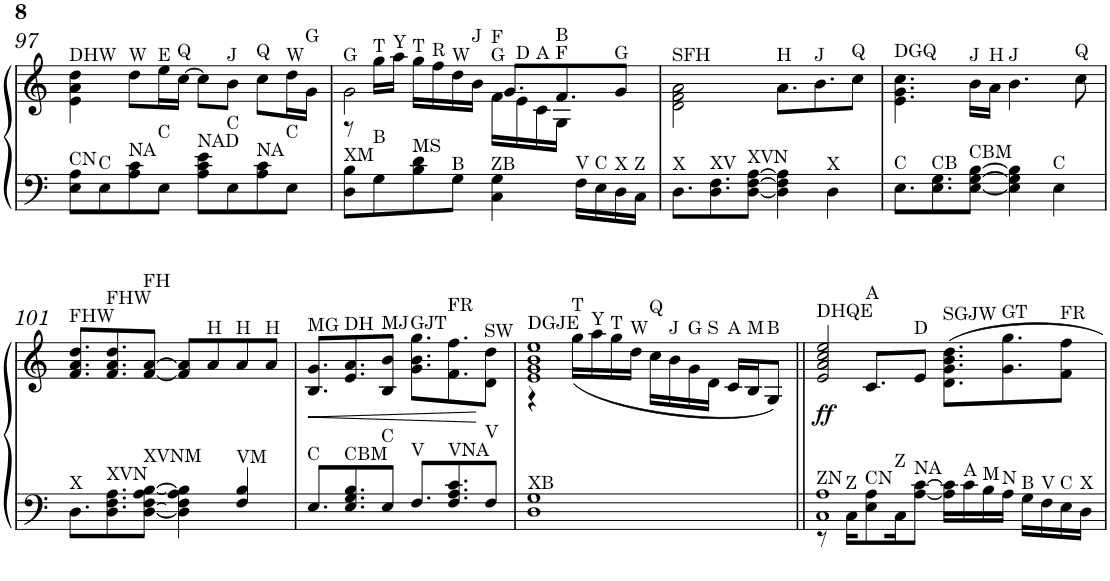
**kern	**kern	**dynam
*part1	*part1	*part1
*staff2	*staff1	*staff1/2
*I"Klavier	*	*
*I'Klav.	*	*
!!LO:PB:g=z
*clefF4	*clefG2	*
*k[]	*k[]	*
*a:	*a:	*
*M4/4	*M4/4	*
=97	=97	=97
!	!LO:TX:a:t=DHW	!
!LO:TX:a:t=CN	!	!
8E\ 8A\L	4e\ 4a\ 4dd\	.
!LO:TX:a:t=C	!	!
8E\	.	.
!	!LO:TX:a:t=W	!
!LO:TX:a:t=NA	!	!
8A\ 8c\	8dd\L	.
!	!LO:TX:a:t=E	!
!LO:TX:a:t=C	!	!
8E\J	16ee\L	.
!	!LO:TX:a:t=Q	!
.	[>16cc\JJ	.
!LO:TX:a:t=NAD	!	!
8A\ 8c\ 8e\L	8cc\L]	.
!	!LO:TX:a:t=J	!
!LO:TX:a:t=C	!	!
8E\	8b\J	.
!	!LO:TX:a:t=Q	!
!LO:TX:a:t=NA	!	!
8A\ 8c\	8cc\L	.
!	!LO:TX:a:t=W	!
!LO:TX:a:t=C	!	!
8E\J	16dd\L	.
!	!LO:TX:a:t=G	!
.	16g\JJ	.
=98	=98	=98
*	*^	*
!	!LO:TX:a:t=G	!	!
!LO:TX:a:t=XM	!	!	!
8D\ 8B\L	2g\	8r	.
!	!	!LO:TX:a:t=T	!
!LO:TX:a:t=B	!	!	!
8G\	.	16gg\LL	.
!	!	!LO:TX:a:t=Y	!
.	.	16aa\JJ	.
!	!	!LO:TX:a:t=T	!
!LO:TX:a:t=MS	!	!	!
8B\ 8d\	.	16gg\LL	.
!	!	!LO:TX:a:t=R	!
.	.	16ff\	.
!	!	!LO:TX:a:t=W	!
!LO:TX:a:t=B	!	!	!
8G\J	.	16dd\	.
!	!	!LO:TX:a:t=J	!
.	.	16b\JJ	.
!	!LO:TX:a:t=G	!	!
!	!LO:TX:a:t=F	!	!
!LO:TX:a:t=ZB	!	!	!
4C\ 4G\	8.g/L	16f\LL	.
!	!	!LO:TX:a:t=D	!
.	.	16e\	.
!	!	!LO:TX:a:t=A	!
.	.	16c\	.
!	!LO:TX:a:t=F	!	!
!	!LO:TX:a:t=B	!	!
.	8.f/	16G\JJ	.
!LO:TX:a:t=V	!	!	!
16F\LL	.	4ryy	.
!LO:TX:a:t=C	!	!	!
16E\	.	.	.
!	!LO:TX:a:t=G	!	!
!LO:TX:a:t=X	!	!	!
16D\	8g/J	.	.
!LO:TX:a:t=Z	!	!	!
16C\JJ	.	.	.
*	*v	*v	*
=99	=99	=99
!	!LO:TX:a:t=SFH	!
!LO:TX:a:t=X	!	!
8.D\L	2d\ 2f\ 2a\	.
!LO:TX:a:t=XV	!	!
8.D\ 8.F\	.	.
!LO:TX:a:t=XVN	!	!
[<8D\ [>8F\ [>8A\J	.	.
!	!LO:TX:a:t=H	!
4D\] 4F\] 4A\]	8.a\L	.
!	!LO:TX:a:t=J	!
.	8.b\	.
!LO:TX:a:t=X	!	!
4D\	.	.
!	!LO:TX:a:t=Q	!
.	8cc\J	.
=100	=100	=100
!	!LO:TX:a:t=DGQ	!
!LO:TX:a:t=C	!	!
8.E\L	4.e\ 4.g\ 4.cc\	.
!LO:TX:a:t=CB	!	!
8.E\ 8.G\	.	.
!	!LO:TX:a:t=J	!
!LO:TX:a:t=CBM	!	!
[<8E\ [>8G\ [>8B\J	16b\LL	.
!	!LO:TX:a:t=H	!
.	16a\JJ	.
!	!LO:TX:a:t=J	!
4E\] 4G\] 4B\]	4.b\	.
!LO:TX:a:t=C	!	!
4E\	.	.
!	!LO:TX:a:t=Q	!
.	8cc\	.
!!LO:LB:g=z
=101	=101	=101
!	!LO:TX:a:t=FHW	!
!LO:TX:a:t=X	!	!
8.D\L	8.f/ 8.a/ 8.dd/L	.
!	!LO:TX:a:t=FHW	!
!LO:TX:a:t=XVN	!	!
8.D\ 8.F\ 8.A\	8.f/ 8.a/ 8.dd/	.
!	!LO:TX:a:t=FH	!
!LO:TX:a:t=XVNM	!	!
[8D\ [>8F\ [<8A\ [>8B\J	[<8f/ [>8a/J	.
4D\] 4F\] 4A\] 4B\]	8f/] 8a/]L	.
!	!LO:TX:a:t=H	!
.	8a/	.
!	!LO:TX:a:t=H	!
!LO:TX:a:t=VM	!	!
4F/ 4B/	8a/	.
!	!LO:TX:a:t=H	!
.	8a/J	.
=102	=102	=102
!	!LO:TX:a:t=MG	!
!LO:TX:a:t=C	!	!
8.E/L	8.B/ 8.g/L	.
!	!LO:TX:a:t=DH	!
!LO:TX:a:t=CBM	!	!
8.E/ 8.G/ 8.B/	8.e/ 8.a/	.
!	!LO:TX:a:t=MJ	!
!LO:TX:a:t=C	!	!
8E/J	8B/ 8b/J	.
!	!LO:TX:a:t=GJT	!
!LO:TX:a:t=V	!	!
8.F/L	8.g\ 8.b\ 8.gg\L	.
!	!LO:TX:a:t=FR	!
!LO:TX:a:t=VNA	!	!
8.F/ 8.A/ 8.c/	8.f\ 8.ff\	.
!	!LO:TX:a:t=SW	!
!LO:TX:a:t=V	!	!
8F/J	8d\ 8dd\J	.
=103	=103	=103
*	*^	*
!	!LO:TX:a:t=DGJE	!	!
!LO:TX:a:t=XB	!	!	!
1D 1G	1e 1g 1b 1ee	4r	.
!	!	!LO:TX:a:t=T	!
.	.	(16gg\LL	.
!	!	!LO:TX:a:t=Y	!
.	.	16aa\	.
!	!	!LO:TX:a:t=T	!
.	.	16gg\	.
!	!	!LO:TX:a:t=W	!
.	.	16dd\JJ	.
!	!	!LO:TX:a:t=Q	!
.	.	16cc\LL	.
!	!	!LO:TX:a:t=J	!
.	.	16b\	.
!	!	!LO:TX:a:t=G	!
.	.	16g\	.
!	!	!LO:TX:a:t=S	!
.	.	16d\JJ	.
!	!	!LO:TX:a:t=A	!
.	.	16c/LL	.
!	!	!LO:TX:a:t=M	!
.	.	16B/J	.
!	!	!LO:TX:a:t=B	!
.	.	8G/J)	.
=104||	=104||	=104||	=104||
*^	*	*	*
!	!	!LO:TX:a:t=DHQE	!	!
!LO:TX:a:t=ZN	!	!	!	!
!	!	!	!	!LO:DY:b
1C 1A	8r	2e/ 2a/ 2cc/ 2ee/	8.ryy	ff
!	!LO:TX:a:t=Z	!	!	!
.	16C\KL	.	.	.
!	!	!	!LO:TX:a:t=A	!
!	!LO:TX:a:t=CN	!	!	!
.	8E\ 8A\	.	8.c/L	.
!	!LO:TX:a:t=Z	!	!	!
.	16C\K	.	.	.
!	!	!	!LO:TX:a:t=D	!
!	!LO:TX:a:t=NA	!	!	!
.	[<8A\ [>8c\J	.	8e/J	.
!	!	!LO:TX:a:t=SGJW	!	!
.	16A\] 16c\]LL	8.d\ 8.g\ 8.b\ 8.dd\L	2ryy	.
!	!LO:TX:a:t=A	!	!	!
.	16c\	.	.	.
!	!LO:TX:a:t=M	!	!	!
.	16B\	.	.	.
!	!	!LO:TX:a:t=GT	!	!
!	!LO:TX:a:t=N	!	!	!
.	16A\JJ	8.g\ 8.gg\	.	.
!	!LO:TX:a:t=B	!	!	!
.	16G\LL	.	.	.
!	!LO:TX:a:t=V	!	!	!
.	16F\	.	.	.
!	!	!LO:TX:a:t=FR	!	!
!	!LO:TX:a:t=C	!	!	!
.	16E\	8f\ 8ff\J	.	.
!	!LO:TX:a:t=X	!	!	!
.	16D\JJ	.	.	.
*v	*v	*	*	*
*	*v	*v	*
=	=	=
*-	*-	*-
